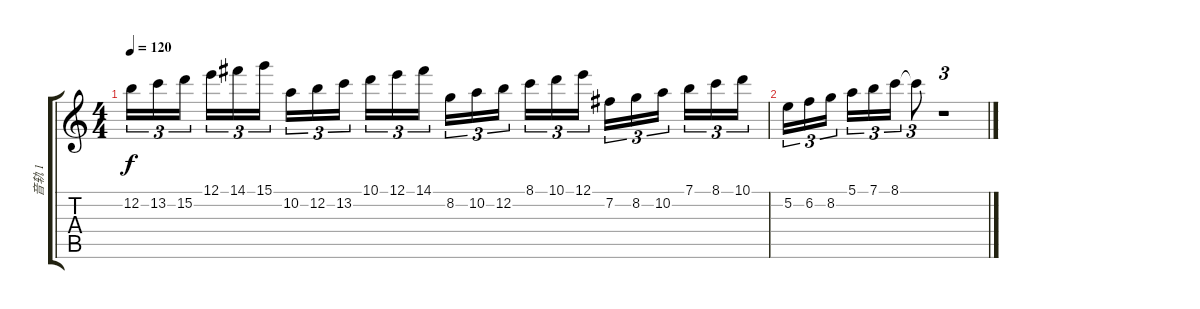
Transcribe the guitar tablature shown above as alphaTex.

\track ("音轨 1" "音轨 1") {instrument overdrivenguitar}
\staff {score tabs}
\tuning (E4 B3 G3 D3 A2 E2) {hide}
\ts (4 4)
\tempo 120
\clef g2
\ks aminor
12.2.16{tu (3 2) dy f} 13.2.16{tu (3 2)} 15.2.16{tu (3 2) beam splitsecondary} 12.1.16{tu (3 2)} 14.1.16{tu (3 2)} 15.1.16{tu (3 2)} 10.2.16{tu (3 2)} 12.2.16{tu (3 2)} 13.2.16{tu (3 2) beam splitsecondary} 10.1.16{tu (3 2)} 12.1.16{tu (3 2)} 14.1.16{tu (3 2)} 8.2.16{tu (3 2)} 10.2.16{tu (3 2)} 12.2.16{tu (3 2) beam splitsecondary} 8.1.16{tu (3 2)} 10.1.16{tu (3 2)} 12.1.16{tu (3 2)} 7.2.16{tu (3 2)} 8.2.16{tu (3 2)} 10.2.16{tu (3 2) beam splitsecondary} 7.1.16{tu (3 2)} 8.1.16{tu (3 2)} 10.1.16{tu (3 2)} |
5.2.16{tu (3 2)} 6.2.16{tu (3 2)} 8.2.16{tu (3 2) beam splitsecondary} 5.1.16{tu (3 2)} 7.1.16{tu (3 2)} 8.1.16{tu (3 2)} 8.1{t}.8{tu (3 2)} r.1{tu (3 2)}
